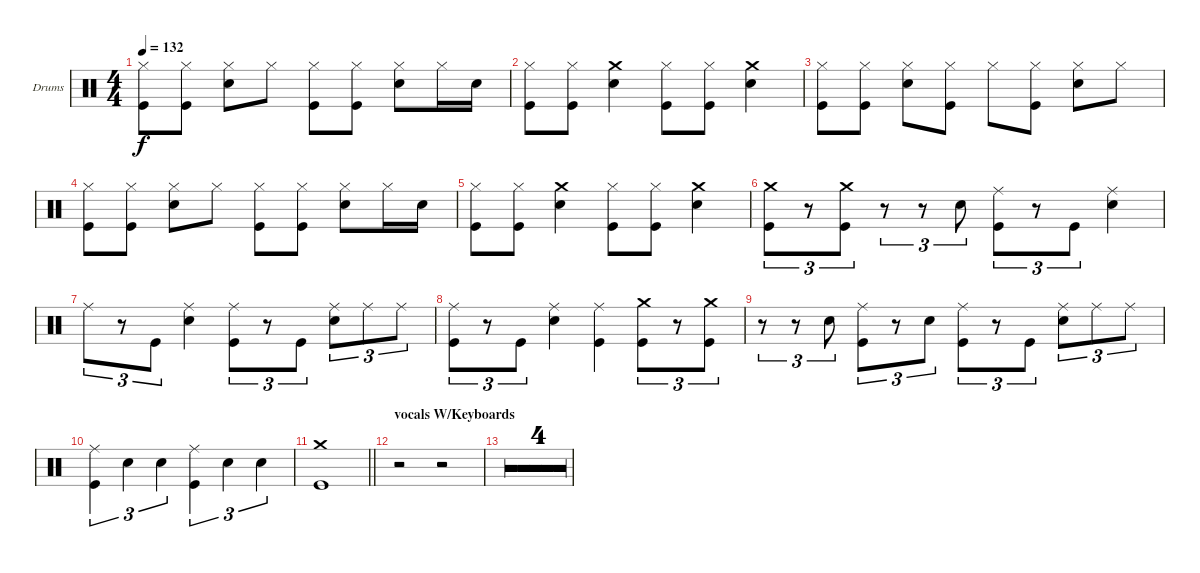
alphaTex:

\bracketExtendMode groupsimilarinstruments
\firstSystemTrackNameOrientation horizontal
\otherSystemsTrackNameOrientation horizontal
\track ("Drumkit" "Drums") {multiBarRest instrument percussion}
\staff {score}
\articulation defaults
\ts (4 4)
\tempo 132
\clef neutral
\ks c
("Hi-Hat (closed)" "Kick (hit)").8{dy f} ("Hi-Hat (closed)" "Kick (hit)").8 ("Hi-Hat (closed)" "Snare (hit) 2").8 "Hi-Hat (closed)".8 ("Hi-Hat (closed)" "Kick (hit)").8 ("Hi-Hat (closed)" "Kick (hit)").8 ("Hi-Hat (closed)" "Snare (hit) 2").8 "Hi-Hat (closed)".16 "Snare (hit) 2".16 |
("Hi-Hat (closed)" "Kick (hit)").8 ("Hi-Hat (closed)" "Kick (hit)").8 ("Crash medium (hit)" "Snare (hit) 2").4 ("Hi-Hat (closed)" "Kick (hit)").8 ("Hi-Hat (closed)" "Kick (hit)").8 ("Crash medium (hit)" "Snare (hit) 2").4 |
("Hi-Hat (closed)" "Kick (hit)").8 ("Hi-Hat (closed)" "Kick (hit)").8 ("Hi-Hat (closed)" "Snare (hit) 2").8 ("Hi-Hat (closed)" "Kick (hit)").8 "Hi-Hat (closed)".8 ("Hi-Hat (closed)" "Kick (hit)").8 ("Hi-Hat (closed)" "Snare (hit) 2").8 "Hi-Hat (closed)".8 |
("Hi-Hat (closed)" "Kick (hit)").8 ("Hi-Hat (closed)" "Kick (hit)").8 ("Hi-Hat (closed)" "Snare (hit) 2").8 "Hi-Hat (closed)".8 ("Hi-Hat (closed)" "Kick (hit)").8 ("Hi-Hat (closed)" "Kick (hit)").8 ("Hi-Hat (closed)" "Snare (hit) 2").8 "Hi-Hat (closed)".16 "Snare (hit) 2".16 |
("Hi-Hat (closed)" "Kick (hit)").8 ("Hi-Hat (closed)" "Kick (hit)").8 ("Crash medium (hit)" "Snare (hit) 2").4 ("Hi-Hat (closed)" "Kick (hit)").8 ("Hi-Hat (closed)" "Kick (hit)").8 ("Crash medium (hit)" "Snare (hit) 2").4 |
("Crash medium (hit)" "Kick (hit)").8{tu (3 2)} r.8{tu (3 2)} ("Kick (hit)" "Crash medium (hit)").8{tu (3 2)} r.8{tu (3 2)} r.8{tu (3 2)} "Snare (hit) 2".8{tu (3 2)} ("Ride (middle)" "Kick (hit)").8{tu (3 2)} r.8{tu (3 2)} "Kick (hit)".8{tu (3 2)} ("Snare (hit) 2" "Ride (middle)").4 |
"Ride (middle)".8{tu (3 2)} r.8{tu (3 2)} "Kick (hit)".8{tu (3 2)} ("Snare (hit) 2" "Ride (middle)").4 ("Kick (hit)" "Ride (middle)").8{tu (3 2)} r.8{tu (3 2)} "Kick (hit)".8{tu (3 2)} ("Snare (hit) 2" "Ride (middle)").8{tu (3 2)} "Ride (middle)".8{tu (3 2)} "Ride (middle)".8{tu (3 2)} |
("Ride (middle)" "Kick (hit)").8{tu (3 2)} r.8{tu (3 2)} "Kick (hit)".8{tu (3 2)} ("Ride (middle)" "Snare (hit) 2").4 ("Kick (hit)" "Ride (middle)").4 ("Kick (hit)" "Crash medium (hit)").8{tu (3 2)} r.8{tu (3 2)} ("Crash medium (hit)" "Kick (hit)").8{tu (3 2)} |
r.8{tu (3 2)} r.8{tu (3 2)} "Snare (hit) 2".8{tu (3 2)} ("Ride (middle)" "Kick (hit)").8{tu (3 2)} r.8{tu (3 2)} "Snare (hit) 2".8{tu (3 2)} ("Kick (hit)" "Ride (middle)").8{tu (3 2)} r.8{tu (3 2)} "Kick (hit)".8{tu (3 2)} ("Snare (hit) 2" "Ride (middle)").8{tu (3 2)} "Ride (middle)".8{tu (3 2)} "Ride (middle)".8{tu (3 2)} |
("Ride (middle)" "Kick (hit)").4{tu (3 2)} "Snare (hit) 2".4{tu (3 2)} "Snare (hit) 2".4{tu (3 2)} ("Kick (hit)" "Ride (middle)").4{tu (3 2)} "Snare (hit) 2".4{tu (3 2)} "Snare (hit) 2".4{tu (3 2)} |
\barLineRight lightlight
("Crash medium (hit)" "Kick (hit)").1 |
\section ("" "vocals W/Keyboards")
r.2 r.2 |
r.2 r.2 |
r.2 r.2 |
r.2 r.2 |
r.2 r.2
